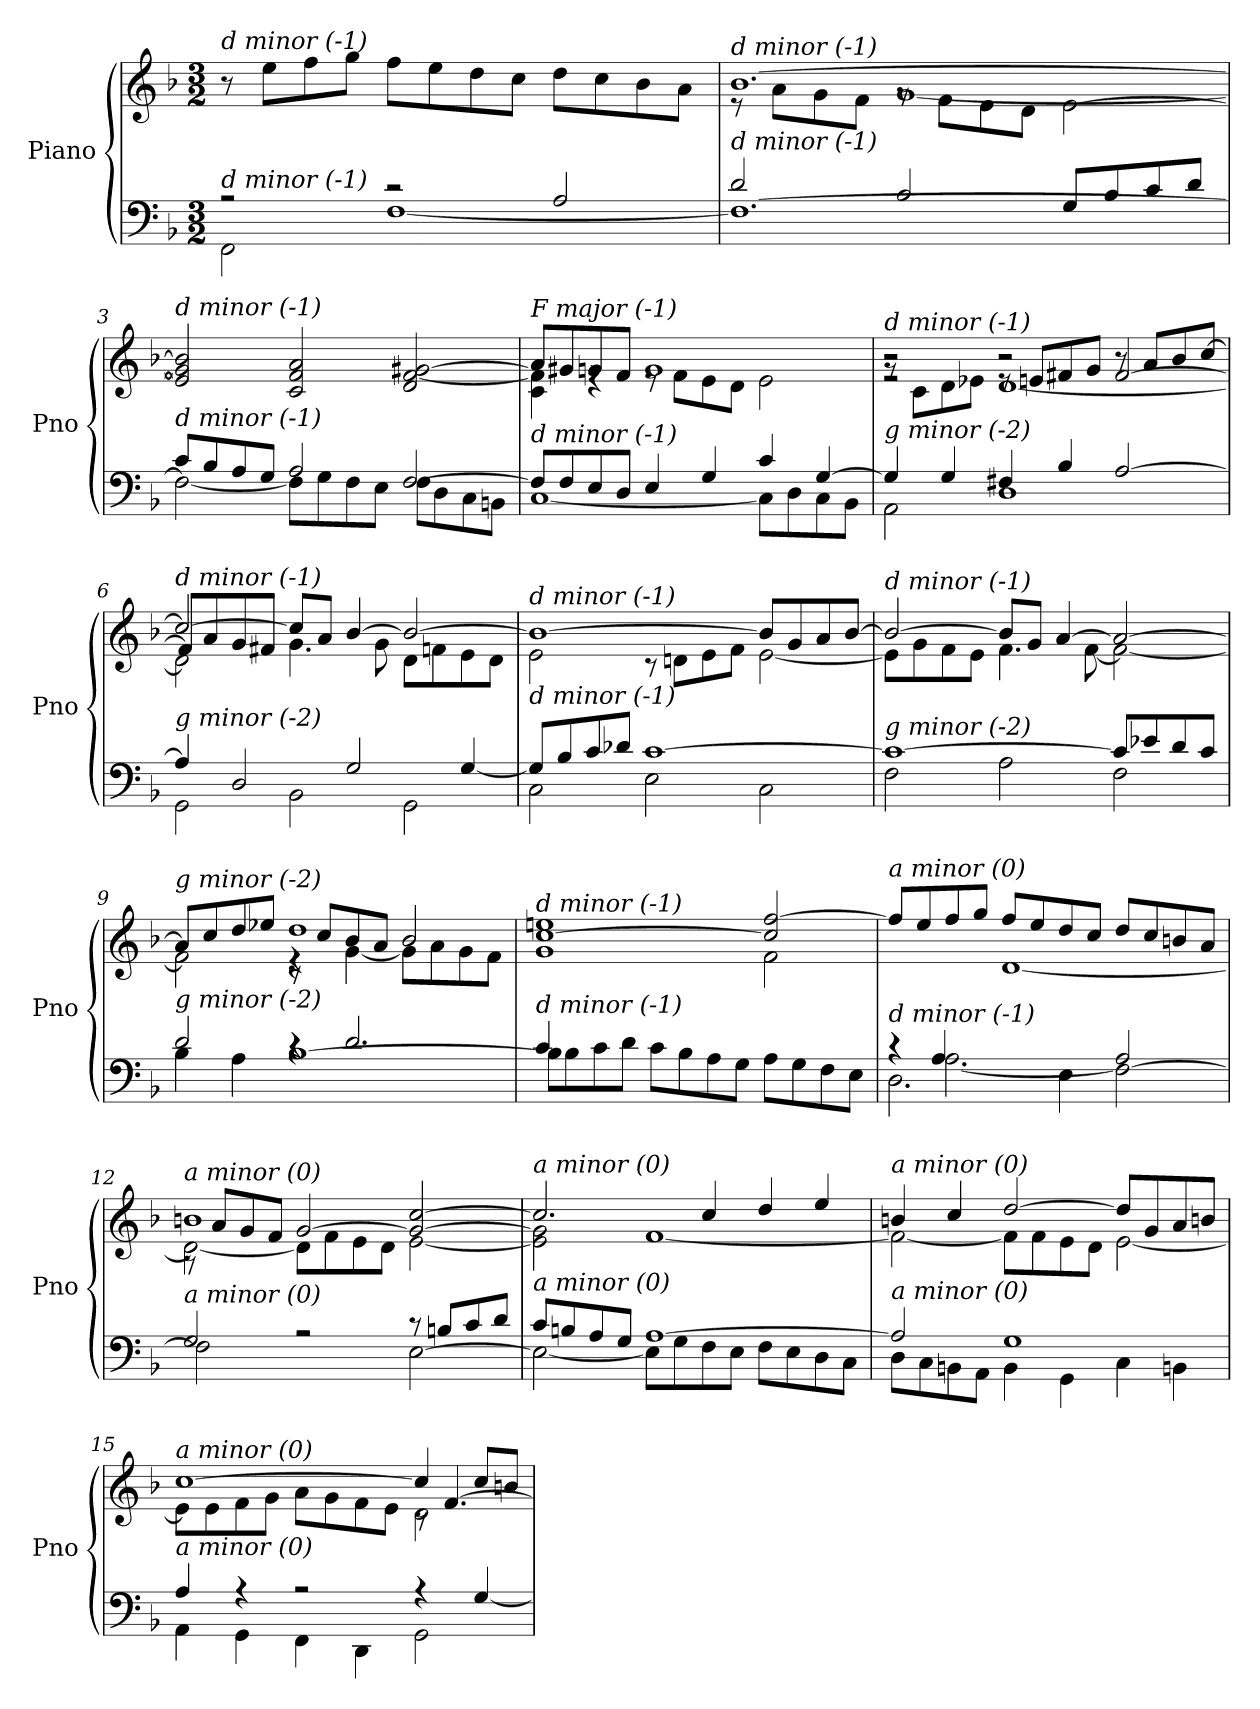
**kern	**kern
*part1	*part1
*staff2	*staff1
*I"Piano	*
*I'Pno	*
*clefF4	*clefG2
*k[b-]	*k[b-]
*M3/2	*M3/2
=1	=1
*^	*
!	!	!LO:TX:i:t=d minor (-1)
!LO:TX:i:t=d minor (-1)	!	!
2r	2FF\	8r
.	.	8ee\L
.	.	8ff\
.	.	8gg\J
2r	[1F	8ff\L
.	.	8ee\
.	.	8dd\
.	.	8cc\J
2A/	.	8dd\L
.	.	8cc\
.	.	8b-\
.	.	8a\J
=2	=2	=2
*	*^	*^
*	*	*	*	*^
!	!	!	!LO:TX:i:t=d minor (-1)	!	!
!LO:TX:i:t=d minor (-1)	!	!	!	!	!
2ryy	2d/	1.F_	[1.b-	8r	2ryy
.	.	.	.	8a\L	.
.	.	.	.	8g\	.
.	.	.	.	8f\J	.
1ryy	2B-/	.	.	[1g	8rg
.	.	.	.	.	8f\L
.	.	.	.	.	8e\
.	.	.	.	.	8d\J
.	8G/L	.	.	.	[2e\
.	8B-/	.	.	.	.
.	8c/	.	.	.	.
.	8d/J	.	.	.	.
*	*v	*v	*	*	*
*	*	*v	*v	*v
=3	=3	=3
!	!	!LO:TX:i:t=d minor (-1)
!LO:TX:i:t=d minor (-1)	!	!
8c/L	2F\_	2e/] 2g/] 2b-/]
8B-/	.	.
8A/	.	.
8G/J	.	.
2A/	8F\L]	2c/ 2f/ 2a/
.	8G\	.
.	8F\	.
.	8E\J	.
[2F/	8F\L	2d/ [2f/ [2g#Xi/
.	8D\	.
.	8C\	.
.	8BBn\J	.
!!LO:LB:g=z
=4	=4	=4
*	*	*^
!	!	!LO:TX:i:t=F major (-1)	!
!LO:TX:i:t=d minor (-1)	!	!	!
8F/L]	[1C	8a-/L]	4c\ 4f\]
8F/	.	8g#Xi/	.
8E/	.	8g/	4re
8D/J	.	8f/J	.
4E/	.	1g	8re
.	.	.	8f\L
4G/	.	.	8e\
.	.	.	8d\J
4c/	8C\L]	.	2e\
.	8D\	.	.
[4G/	8C\	.	.
.	8BB-\J	.	.
=5	=5	=5	=5
*	*	*	*^
!	!	!LO:TX:i:t=d minor (-1)	!	!
!LO:TX:i:t=g minor (-2)	!	!	!	!
4G/]	2AA\	2r	8rg	2re
.	.	.	8c\L	.
4G/	.	.	8d\	.
.	.	.	8e-X\J	.
4F#X/	1D	2r	[1d	8re
.	.	.	.	8en/L
4B-/	.	.	.	8f#X/
.	.	.	.	8g/J
[2A/	.	8r	.	[2f#/
.	.	8a/L	.	.
.	.	8b-/	.	.
.	.	[8cc/J	.	.
=6	=6	=6	=6	=6
*	*^	*	*	*
!	!	!	!LO:TX:i:t=d minor (-1)	!	!
!LO:TX:i:t=g minor (-2)	!	!	!	!	!
2ryy	4A/]	2GG\	2cc/_	2d\]	8f#/L]
.	.	.	.	.	8a/
.	2D/	.	.	.	8g/
.	.	.	.	.	8f#X/J
1ryy	.	2BB-\	8cc/L]	4.g\	1ryy
.	.	.	8a/J	.	.
.	2G/	.	[4b-/	.	.
.	.	.	.	8g\	.
.	.	2GG\	2b-/_	8d\L	.
.	.	.	.	8fn\	.
.	[4G/	.	.	8e\	.
.	.	.	.	8d\J	.
*	*v	*v	*	*	*
*	*	*	*v	*v
!!LO:LB:g=z
=7	=7	=7	=7
!	!	!LO:TX:i:t=d minor (-1)	!
!LO:TX:i:t=d minor (-1)	!	!	!
8G/L]	2C\	1b-_	2e\
8B-/	.	.	.
8c/	.	.	.
8d-Xj/J	.	.	.
[1c	2E\	.	8r
.	.	.	8dn\L
.	.	.	8e\
.	.	.	8f\J
.	2C\	8b-/L]	[2e\
.	.	8g/	.
.	.	8a/	.
.	.	[8b-/J	.
=8	=8	=8	=8
!	!	!LO:TX:i:t=d minor (-1)	!
!LO:TX:i:t=g minor (-2)	!	!	!
1c_	2F\	2b-/_	8e\L]
.	.	.	8g\
.	.	.	8f\
.	.	.	8e\J
.	2A\	8b-/L]	4.f\
.	.	8g/J	.
.	.	[4a/	.
.	.	.	[8f\
8c/L]	2F\	2a/_	2f\_
8e-X/	.	.	.
8d/	.	.	.
8c/J	.	.	.
=9	=9	=9	=9
*	*^	*	*^
!	!	!	!LO:TX:i:t=g minor (-2)	!	!
!LO:TX:i:t=g minor (-2)	!	!	!	!	!
2ryy	2d/	4B-\	8a/L]	2f\]	2ryy
.	.	.	8cc/	.	.
.	.	4A\	8dd/	.	.
.	.	.	8ee-X/J	.	.
1ryy	4rc	[1B-	1dd	4re	8rc
.	.	.	.	.	8cc/L
.	2.d/	.	.	[4g\	8b-/
.	.	.	.	.	8a/J
.	.	.	.	8g\L]	2b-/
.	.	.	.	8a\	.
.	.	.	.	8g\	.
.	.	.	.	8f\J	.
*	*v	*v	*	*	*
*	*	*	*v	*v
!!LO:LB:g=z
=10	=10	=10	=10
!	!	!LO:TX:i:t=d minor (-1)	!
!LO:TX:i:t=d minor (-1)	!	!	!
4c/	8B-\L]	[1cc 1een	1g
.	8B-\	.	.
4ryy	8c\	.	.
.	8d\J	.	.
1ryy	8c\L	.	.
.	8B-\	.	.
.	8A\	.	.
.	8G\J	.	.
.	8A\L	2cc/] [2ff/	2f\
.	8G\	.	.
.	8F\	.	.
.	8E\J	.	.
=11	=11	=11	=11
*^	*^	*	*^
!	!	!	!	!LO:TX:i:t=a minor (0)	!	!
!LO:TX:i:t=d minor (-1)	!	!	!	!	!	!
2ryy	4r	2.D\	4ryy	8ff/L]	2ryy	4ryy
.	.	.	.	8ee/	.	.
.	[2.A\	.	4A/	8ff/	.	4ryy
.	.	.	.	8gg/J	.	.
1ryy	.	.	1ryy	8ff/L	[1d	1ryy
.	.	.	.	8ee/	.	.
.	.	4E\	.	8dd/	.	.
.	.	.	.	8cc/J	.	.
.	2A/]	[2F\	.	8dd/L	.	.
.	.	.	.	8cc/	.	.
.	.	.	.	8bn/	.	.
.	.	.	.	8a/J	.	.
*	*	*v	*v	*	*	*
=12	=12	=12	=12	=12	=12
!	!	!	!LO:TX:i:t=a minor (0)	!	!
!LO:TX:i:t=a minor (0)	!	!	!	!	!
1ryy	2G/	2F\]	1bn	2d\_	8rA
.	.	.	.	.	8a/L
.	.	.	.	.	8g/
.	.	.	.	.	8f/J
.	2r	2rA	.	8d\L]	[2g/
.	.	.	.	8f\	.
.	.	.	.	8e\	.
.	.	.	.	8d\J	.
2ryy	8r	[2E\	2g/_ [2cc/	[2e\	2ryy
.	8Bn/L	.	.	.	.
.	8c/	.	.	.	.
.	8d/J	.	.	.	.
*	*v	*v	*	*	*
*	*	*	*v	*v
!!LO:LB:g=z
=13	=13	=13	=13
!	!	!LO:TX:i:t=a minor (0)	!
!LO:TX:i:t=a minor (0)	!	!	!
8c/L	2E\_	2.cc/]	2e\] 2g\]
8Bn/	.	.	.
8A/	.	.	.
8G/J	.	.	.
[1A	8E\L]	.	[1f
.	8G\	.	.
.	8F\	4cc/	.
.	8E\J	.	.
.	8F\L	4dd/	.
.	8E\	.	.
.	8D\	4ee/	.
.	8C\J	.	.
=14	=14	=14	=14
!	!	!LO:TX:i:t=a minor (0)	!
!LO:TX:i:t=a minor (0)	!	!	!
2A/]	8D\L	4bn/	2f\_
.	8C\	.	.
.	8BBn\	4cc/	.
.	8AA\J	.	.
1G	4BB\	[2dd/	8f\L]
.	.	.	8f\
.	4GG\	.	8e\
.	.	.	8d\J
.	4C\	8dd/L]	[2e\
.	.	8g/	.
.	4BBn\	8a/	.
.	.	8bn/J	.
=15	=15	=15	=15
*	*^	*	*^
!	!	!	!LO:TX:i:t=a minor (0)	!	!
!LO:TX:i:t=a minor (0)	!	!	!	!	!
1ryy	4A/	4AA\	[1cc	8e\L]	1ryy
.	.	.	.	8e\	.
.	4r	4GG\	.	8f\	.
.	.	.	.	8g\J	.
.	2r	4FF\	.	8a\L	.
.	.	.	.	8g\	.
.	.	4DD\	.	8f\	.
.	.	.	.	8e\J	.
2ryy	4r	2GG\	4cc/]	2d\	8rc
.	.	.	.	.	[4.f/
.	[4G/	.	8cc/L	.	.
.	.	.	8bn/J	.	.
*v	*v	*v	*	*	*
*	*v	*v	*v
=	=
*-	*-
